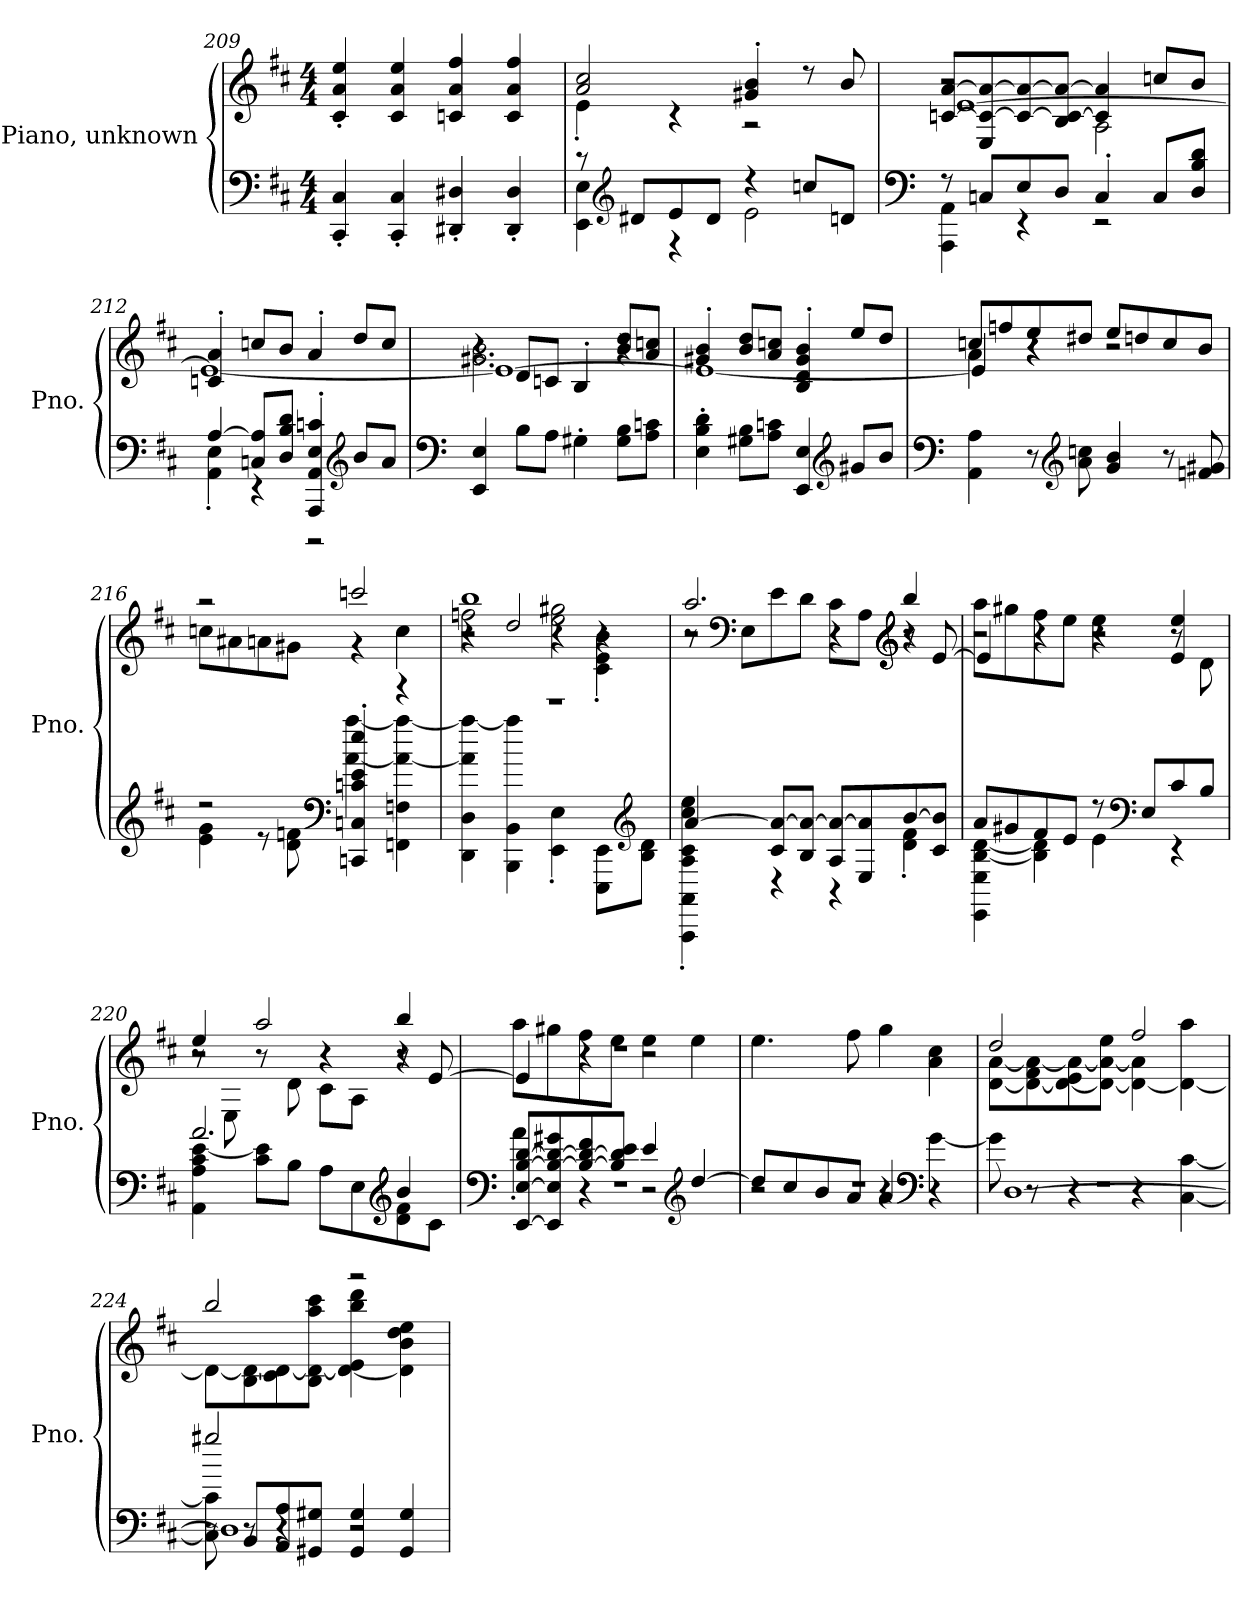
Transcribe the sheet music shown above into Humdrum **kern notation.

**kern	**kern
*part1	*part1
*staff2	*staff1
*I"Piano, unknown	*
*I'Pno.	*
!!LO:LB:g=z
*clefF4	*clefG2
*k[f#c#]	*k[f#c#]
*M4/4	*M4/4
=209	=209
4CC#/' 4C#/'	4c#/' 4a/' 4ee/'
4CC#/' 4C#/'	4c#/ 4a/ 4ee/
4DD#X/' 4D#X/'	4cn/ 4a/ 4ff#/
4DD#/' 4D#/'	4c/ 4a/ 4ff#/
=210	=210
*^	*^
8r	4EE\ 4E\	2a/ 2cc#/	4e'\
*clefG2	*	*	*
8d#X/L	.	.	.
8e/	4r	.	4r
8d#/J	.	.	.
4r	2e\	4g#X/' 4b/'	2r
8ccn/L	.	8r	.
8dn/J	.	8b/	.
*	*	*v	*v
=211	=211	=211
*clefF4	*	*
*	*	*^
*	*	*	*^
8r	4AAA\ 4AA\	[8cn/ [8a/L	2r	[1e
8Cn/L	.	8E/ 8c/_ 8a/_	.	.
8E/	4r	8c/_ 8a/_	.	.
8D/J	.	8B/ 8c/_ 8a/_J	.	.
4C'/	2r	4c/] 4a/]	2A\	.
8C/L	.	8ccn/L	.	.
8D/ 8B/ 8d/J	.	8b/J	.	.
*	*	*	*v	*v
=212	=212	=212	=212
[4A/	4AA\' 4E\'	4cn/' 4a/'	1e_
8Cn/ 8A/]L	4r	8ccn/L	.
8D/ 8B/ 8d/J	.	8b/J	.
4AAA/' 4AA/' 4E/' 4cn/'	2r	4a'/	.
*clefG2	*	*	*
8b/L	.	8dd/L	.
8a/J	.	8cc/J	.
*v	*v	*	*
*	*v	*v
!!LO:PB:g=z
=213	=213
*clefF4	*
*	*^
*	*	*^
4EE/ 4E/	4r	2.g#X\ 2.b\	1e_
8B\L	8d/L	.	.
8A\J	8cn/J	.	.
4G#X'\	4B'/	.	.
8G#\ 8B\L	8b/ 8dd/L	4r	.
8A\ 8cn\J	8a/ 8ccn/J	.	.
*	*	*v	*v
=214	=214	=214
4E\' 4B\' 4d\'	4g#X/' 4b/'	1e_
8G#X\ 8B\L	8b/ 8dd/L	.
8A\ 8cn\J	8a/ 8ccn/J	.
4EE/ 4E/	4B/' 4d/' 4g#/' 4b/'	.
*clefG2	*	*
8g#X/L	8ee/L	.
8b/J	8dd/J	.
*	*v	*v
=215	=215
*clefF4	*
*	*^
*	*	*^
4AA\ 4A\	8ccn/L	4a\	4e/]
.	8ffn/	.	.
8r	8ee/	4r	4r
*clefG2	*	*	*
8a\ 8ccn\	8dd#X/J	.	.
4g/ 4b/	8ee/L	2r	2r
.	8ddn/	.	.
8r	8cc/	.	.
8fn/ 8g#X/	8b/J	.	.
*	*	*v	*v
!!LO:LB:g=z
=216	=216	=216
*^	*	*
2r	4e\ 4g\	2r	8ccn\L
.	.	.	8a#X\
.	8r	.	8an\
.	8d\ 8fn\	.	8g#X\J
*clefF4	*	*	*
4CCn/' 4Cn/' 4cn/' 4e/' 4ee/'	[4a\ [4aa\	2cccn/	4r
4r	4FFn\ 4Fn\ 4a\_ 4aa\_	.	4cc\
=217	=217	=217	=217
*	*	*^	*^
1r	4DD\ 4D\ 4a\] 4aa\_	1bb	2r	4r	2ffn\
.	4BBB\ 4BB\ 4aa\]	.	.	2dd/	.
.	4EE\' 4E\'	.	2ee\ 2gg#X\	.	4r
.	8EEE\ 8EE\L	.	.	4r	4c#\' 4e\' 4b\'
*clefG2	*	*	*	*	*
.	8B\ 8d\J	.	.	.	.
*	*	*	*	*v	*v
=218	=218	=218	=218	=218
[4a/	4AAA\' 4AA\' 4A\' 4c#\' 4cc#\' 4ee\'	2.aa/	8r	2r
*	*	*clefF4	*	*
.	.	.	8E\L	.
8c#/ 8a/_L	4r	.	8e\	.
8B/ 8a/_J	.	.	8d\J	.
8A/ 8a/_L	4r	.	8c#\L	4r
8E/ 8a/]	.	.	8A\J	.
*	*	*clefG2	*	*
[8b/	4d\' 4f#\'	4bb/	4r	8r
8c#/ 8b/]J	.	.	.	[8e/
!!LO:LB:g=z	!!	!!
=219	=219	=219	=219	=219
8a/L	4EE\ 4E\ [4B\ [4d\	2r	8aa\L	4e/]
8g#X/	.	.	8gg#X\	.
8f#/	4B\] 4d\]	.	8ff#\	4r
8e/J	.	.	8ee\J	.
8r	4e\	4r	4ee\	2r
*clefF4	*	*	*	*
8E/L	.	.	.	.
8c#/	4r	4e/ 4ee/	8r	.
8B/J	.	.	8d\	.
=220	=220	=220	=220	=220
2.a/	4AA\ 4A\ 4c#\ [4e\	4ee/	8r	2r
.	.	.	8E\	.
.	8c#\ 8e\]L	2aa/	8r	.
.	8B\J	.	8d\	.
.	8A\L	.	8c#\L	4r
.	8E\	.	8A\J	.
*clefG2	*	*	*	*
4b/	8d\ 8f#\	4bb/	4r	8r
.	8c#\J	.	.	[8e/
*v	*v	*	*	*
=221	=221	=221	=221
*clefF4	*	*	*
*^	*	*	*
*	*^	*	*	*
1r	4a'\	[8EE/ [8E/ [8B/ [8d/L	1r	8aa\L	4e/]
.	.	8EE/] 8E/] 8B/_ 8d/_ 8g#X/	.	8gg#X\	.
.	4r	8B/_ 8d/_ 8f#/	.	8ff#\	4r
.	.	8B/] 8d/] 8e/J	.	8ee\J	.
.	2r	4e/	.	4ee\	2r
*clefG2	*	*	*	*	*
.	.	[4dd/	.	4ee\	.
*	*	*	*v	*v	*v
!!LO:LB:g=z
=222	=222	=222	=222
1r	2r	8dd/L]	4.ee\
.	.	8cc#/	.
.	.	8b/	.
.	.	8a/J	8ff#\
.	4r	4a/	4gg\
*clefF4	*	*	*
.	[4g\	4r	4a\ 4cc#\
=223	=223	=223	=223
*	*	*	*^
1r	8g\]	[1D	2dd/	[8d\ [8a\L
.	8r	.	.	8d\_ 8f#\ 8a\_
.	4r	.	.	8d\_ 8e\ 8a\_
.	.	.	.	8d\_ 8a\_ 8ee\J
.	4r	.	2ff#/	4d\_ 4a\]
.	[4C#\ [4c#\	.	.	4d\_ 4aa\
=224	=224	=224	=224	=224
*	*	*^	*	*
2gg#X/	8C#\] 8c#\]	8r	1D]	2bb/	8d\L_
.	8r	8BB/L	.	.	8B\ 8d\_
.	4r	8AA/ 8A/	.	.	8c#\ 8d\_
.	.	8GG#X/ 8G#X/J	.	.	8B\ 8d\_ 8aa\ 8ccc#\J
2r	2r	4GG#/ 4G#/	.	2r	4d\_ 4e\ 4bb\ 4ddd\
.	.	4GG#/ 4G#/	.	.	4d\] 4b\ 4dd\ 4ee\
*v	*v	*v	*v	*	*
*	*v	*v
=	=
*-	*-
